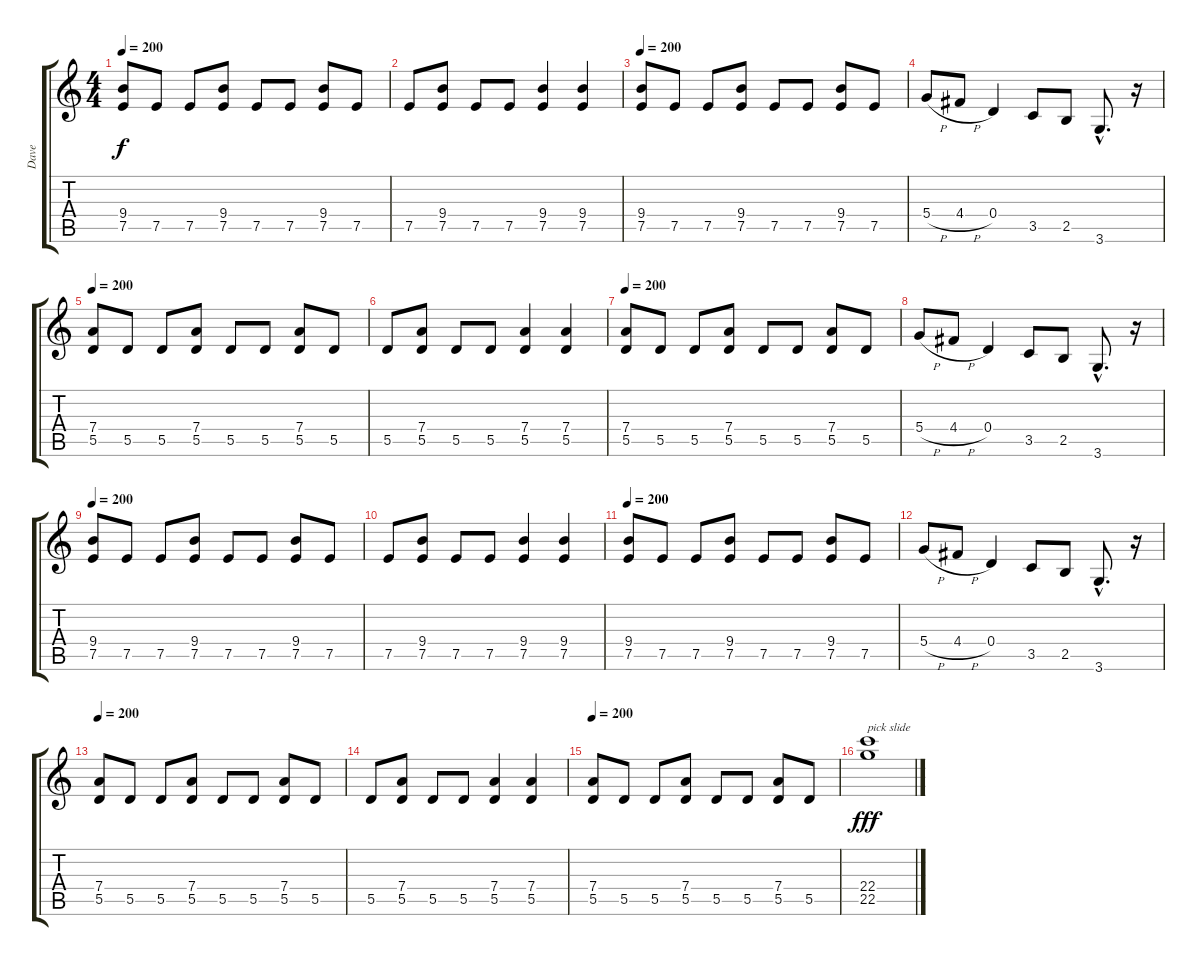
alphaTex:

\track ("Dave" "Dave") {instrument distortionguitar}
\staff {score tabs}
\tuning (E4 B3 G3 D3 A2 E2) {hide}
\ts (4 4)
\tempo 200
\clef g2
\ks c
(9.4 7.5).8{dy f} 7.5.8 7.5.8 (9.4 7.5).8 7.5.8 7.5.8 (9.4 7.5).8 7.5.8 |
7.5.8 (9.4 7.5).8 7.5.8 7.5.8 (9.4 7.5).4 (9.4 7.5).4 |
\tempo 200
(9.4 7.5).8 7.5.8 7.5.8 (9.4 7.5).8 7.5.8 7.5.8 (9.4 7.5).8 7.5.8 |
5.4{h}.8 4.4{h}.8 0.4.4 3.5.8 2.5.8 3.6{hac}.8{d} r.16 |
\tempo 200
(7.4 5.5).8 5.5.8 5.5.8 (7.4 5.5).8 5.5.8 5.5.8 (7.4 5.5).8 5.5.8 |
5.5.8 (7.4 5.5).8 5.5.8 5.5.8 (7.4 5.5).4 (7.4 5.5).4 |
\tempo 200
(7.4 5.5).8 5.5.8 5.5.8 (7.4 5.5).8 5.5.8 5.5.8 (7.4 5.5).8 5.5.8 |
5.4{h}.8 4.4{h}.8 0.4.4 3.5.8 2.5.8 3.6{hac}.8{d} r.16 |
\tempo 200
(9.4 7.5).8 7.5.8 7.5.8 (9.4 7.5).8 7.5.8 7.5.8 (9.4 7.5).8 7.5.8 |
7.5.8 (9.4 7.5).8 7.5.8 7.5.8 (9.4 7.5).4 (9.4 7.5).4 |
\tempo 200
(9.4 7.5).8 7.5.8 7.5.8 (9.4 7.5).8 7.5.8 7.5.8 (9.4 7.5).8 7.5.8 |
5.4{h}.8 4.4{h}.8 0.4.4 3.5.8 2.5.8 3.6{hac}.8{d} r.16 |
\tempo 200
(7.4 5.5).8 5.5.8 5.5.8 (7.4 5.5).8 5.5.8 5.5.8 (7.4 5.5).8 5.5.8 |
5.5.8 (7.4 5.5).8 5.5.8 5.5.8 (7.4 5.5).4 (7.4 5.5).4 |
\tempo 200
(7.4 5.5).8 5.5.8 5.5.8 (7.4 5.5).8 5.5.8 5.5.8 (7.4 5.5).8 5.5.8 |
(22.4 22.5).1{txt "pick slide" dy fff}
